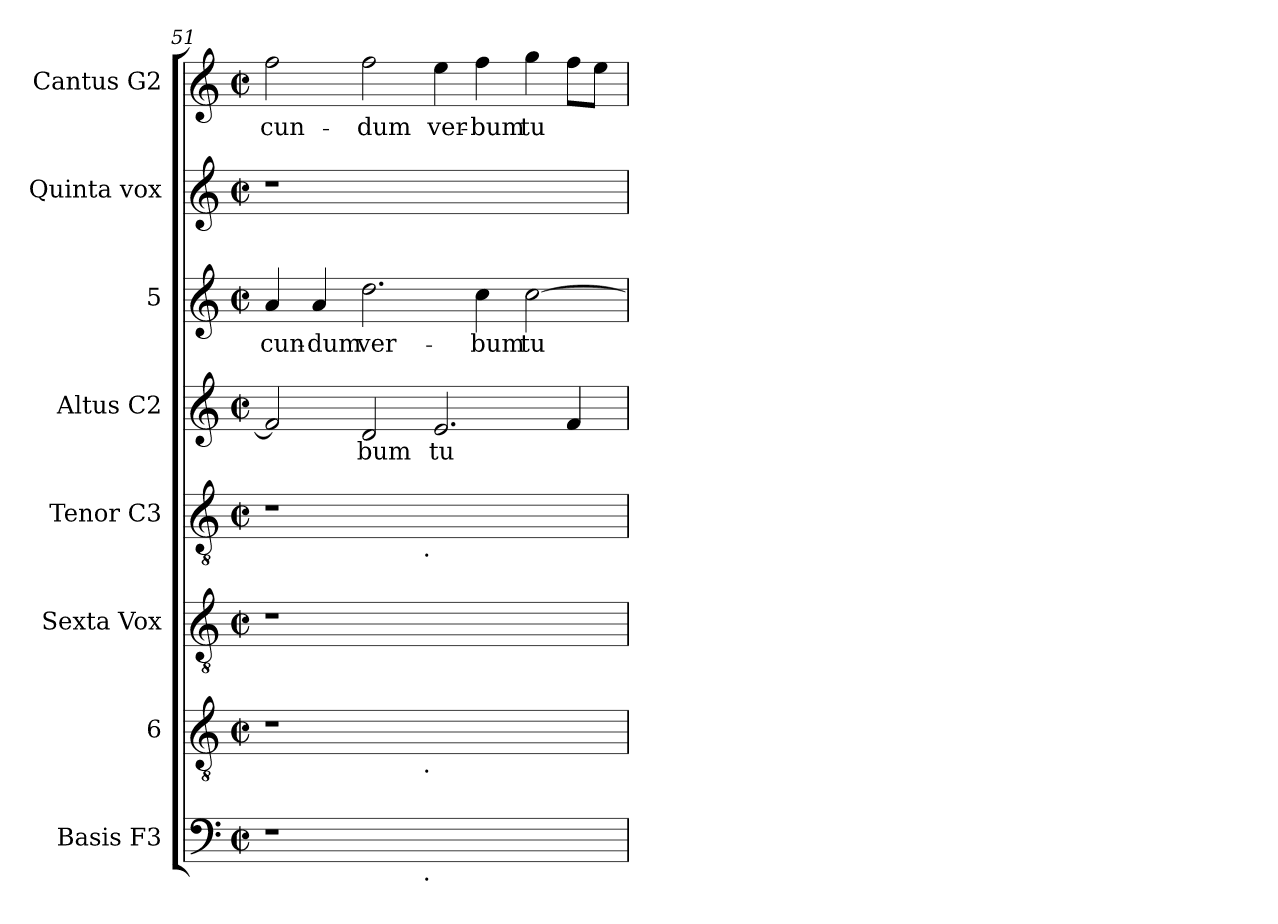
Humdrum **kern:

**kern	**kern	**kern	**kern	**kern	**text	**kern	**text	**kern	**kern	**text
*part8	*part7	*part6	*part5	*part4	*part4	*part3	*part3	*part2	*part1	*part1
*staff8	*staff7	*staff6	*staff5	*staff4	*staff4	*staff3	*staff3	*staff2	*staff1	*staff1
*I"Basis  F3	*I"6	*I"Sexta  Vox	*I"Tenor  C3	*I"Altus  C2	*	*I"5	*	*I"Quinta  vox	*I"Cantus  G2	*
*I'B	*	*	*I'T	*I'A	*	*	*	*	*I'C	*
!!LO:LB:g=z
*clefF4	*clefGv2	*clefGv2	*clefGv2	*clefG2	*	*clefG2	*	*clefG2	*clefG2	*
*k[]	*k[]	*k[]	*k[]	*k[]	*	*k[]	*	*k[]	*k[]	*
*C:	*C:	*C:	*C:	*C:	*	*C:	*	*C:	*C:	*
*M2/2	*M2/2	*M2/2	*M2/2	*M2/2	*	*M2/2	*	*M2/2	*M2/2	*
*met(c|)	*met(c|)	*met(c|)	*met(c|)	*met(c|)	*	*met(c|)	*	*met(c|)	*met(c|)	*
=51	=51	=51	=51	=51	=51	=51	=51	=51	=51	=51
!	!	!	!	!	!LO:LY:b:cj	!	!LO:LY:b:cj	!	!	!LO:LY:b:cj
*^	*^	*	*^	*	*	*	*	*	*	*
1r	2ryy	1r	2ryy	1r	1r	2ryy	2f/]	--	4a/	-cun-	1r	2ff\	-cun-
!	!	!	!	!	!	!	!	!	!	!LO:LY:b:cj	!	!	!
.	.	.	.	.	.	.	.	.	4a/	-dum	.	.	.
!	!	!	!	!	!	!	!	!LO:LY:b:cj	!	!LO:LY:b:cj	!	!	!LO:LY:b:cj
.	4...ryy	.	4...ryy	.	.	4...ryy	2d/	-bum	2.dd\	ver-	.	2ff\	-dum
!	!	!	!	!	!	!LO:TX:b:t=.	!	!	!	!	!	!	!
!	!	!	!LO:TX:b:t=.	!	!	!	!	!	!	!	!	!	!
!	!LO:TX:b:t=.	!	!	!	!	!	!	!	!	!	!	!	!
.	1ryy	.	1ryy	.	.	1ryy	.	.	.	.	.	.	.
!	!	!	!	!	!	!	!	!LO:LY:b:cj	!	!	!	!	!LO:LY:b:cj
1ryy	.	1ryy	.	1ryy	1ryy	.	2.e/	tu-	.	.	1ryy	4ee\	ver-
!	!	!	!	!	!	!	!	!	!	!LO:LY:b:cj	!	!	!LO:LY:b:cj
.	.	.	.	.	.	.	.	.	4cc\	-bum	.	4ff\	-bum
!	!	!	!	!	!	!	!	!	!	!LO:LY:b:cj	!	!	!LO:LY:b:cj
.	.	.	.	.	.	.	.	.	[>2cc\	tu-	.	4gg\	tu-
!	!	!	!	!	!	!	!	!LO:LY:b:cj	!	!	!	!	!LO:LY:b:cj
.	.	.	.	.	.	.	4f/	--	.	.	.	8ff\L	--
!	!	!	!	!	!	!	!	!	!	!	!	!	!LO:LY:b:cj
.	.	.	.	.	.	.	.	.	.	.	.	8ee\J	--
.	32ryy	.	32ryy	.	.	32ryy	.	.	.	.	.	.	.
*v	*v	*	*	*	*v	*v	*	*	*	*	*	*	*
*	*v	*v	*	*	*	*	*	*	*	*	*
=	=	=	=	=	=	=	=	=	=	=
*-	*-	*-	*-	*-	*-	*-	*-	*-	*-	*-
